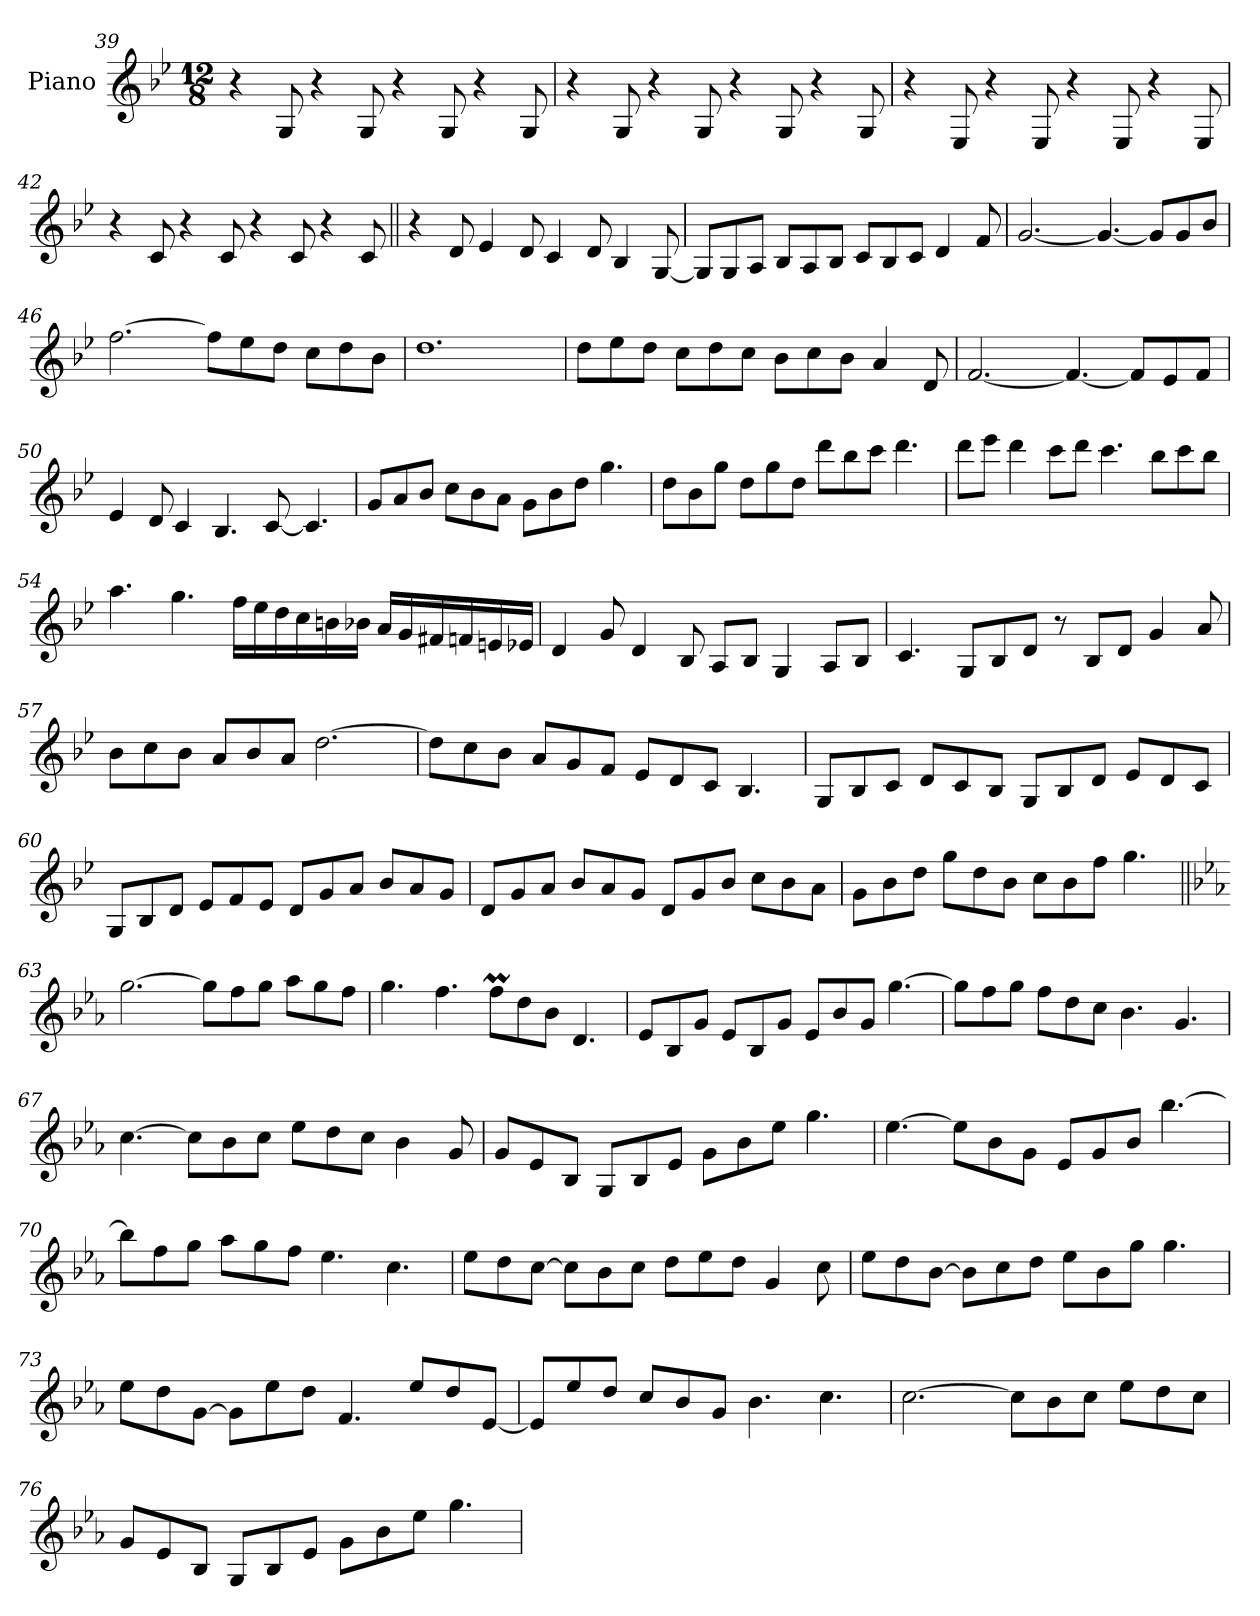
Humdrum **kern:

**kern
*part1
*staff1
*I"Piano
*I'Pno.
*clefG2
*k[b-e-]
*M12/8
=39
4r
8G!
4r
8G!
4r
8G!
4r
8G!
=40
4r
8G!
4r
8G!
4r
8G!
4r
8G!
=41
4r
8E-!
4r
8E-!
4r
8E-!
4r
8E-!
=42
4r
8c!
4r
8c!
4r
8c!
4r
8c!
=43||
4r
8d
4e-
8d
4c
8d
4B-
[8G
=44
8GL]
8G
8AJ
8B-L
8A
8B-J
8cL
8B-
8cJ
4d
8f
=45
[2.g
4.g_
8gL]
8g
8b-J
=46
[2.ff
8ffL]
8ee-
8ddJ
8ccL
8dd
8b-J
=47
1.dd
=48
8ddL
8ee-
8ddJ
8ccL
8dd
8ccJ
8b-L
8cc
8b-J
4a
8d
=49
[2.f
4.f_
8fL]
8e-
8fJ
=50
4e-
8d
4c
4.B-
[8c
4.c]
=51
8gL
8a
8b-J
8ccL
8b-
8aJ
8gL
8b-
8ddJ
4.gg
=52
8ddL
8b-
8ggJ
8ddL
8gg
8ddJ
8dddL
8bb-
8cccJ
4.ddd
=53
8dddL
8eee-J
4ddd
8cccL
8dddJ
4.ccc
8bb-L
8ccc
8bb-J
=54
4.aa
4.gg
16ffLL
16ee-
16dd
16cc
16bn
16b-XJJ
16aLL
16g
16f#X
16fn
16en
16e-XJJ
=55
4d
8g
4d
8B-
8AL
8B-J
4G
8AL
8B-J
=56
4.c
8GL
8B-
8dJ
8r
8B-L
8dJ
4g
8a
=57
8b-L
8cc
8b-J
8aL
8b-
8aJ
[2.dd
=58
8ddL]
8cc
8b-J
8aL
8g
8fJ
8e-L
8d
8cJ
4.B-
=59
8GL
8B-
8cJ
8dL
8c
8B-J
8GL
8B-
8dJ
8e-L
8d
8cJ
=60
8GL
8B-
8dJ
8e-L
8f
8e-J
8dL
8g
8aJ
8b-L
8a
8gJ
=61
8dL
8g
8aJ
8b-L
8a
8gJ
8dL
8g
8b-J
8ccL
8b-
8aJ
=62
8gL
8b-
8ddJ
8ggL
8dd
8b-J
8ccL
8b-
8ffJ
4.gg
=63||
*k[b-e-a-]
[2.gg
8ggL]
8ff
8ggJ
8aa-L
8gg
8ffJ
=64
4.gg
4.ff
8ffML
8dd
8b-J
4.d
=65
8e-L
8B-
8gJ
8e-L
8B-
8gJ
8e-L
8b-
8gJ
[4.gg
=66
8ggL]
8ff
8ggJ
8ffL
8dd
8ccJ
4.b-
4.g
=67
[4.cc
8ccL]
8b-
8ccJ
8ee-L
8dd
8ccJ
4b-
8g
=68
8gL
8e-
8B-J
8GL
8B-
8e-J
8gL
8b-
8ee-J
4.gg
=69
[4.ee-
8ee-L]
8b-
8gJ
8e-L
8g
8b-J
[4.bb-
=70
8bb-L]
8ff
8ggJ
8aa-L
8gg
8ffJ
4.ee-
4.cc
=71
8ee-L
8dd
[8ccJ
8ccL]
8b-
8ccJ
8ddL
8ee-
8ddJ
4g
8cc
=72
8ee-L
8dd
[8b-J
8b-L]
8cc
8ddJ
8ee-L
8b-
8ggJ
4.gg
=73
8ee-L
8dd
[8gJ
8gL]
8ee-
8ddJ
4.f
8ee-L
8dd
[8e-J
=74
8e-L]
8ee-
8ddJ
8ccL
8b-
8gJ
4.b-
4.cc
=75
[2.cc
8ccL]
8b-
8ccJ
8ee-L
8dd
8ccJ
=76
8gL
8e-
8B-J
8GL
8B-
8e-J
8gL
8b-
8ee-J
4.gg
=
*-
